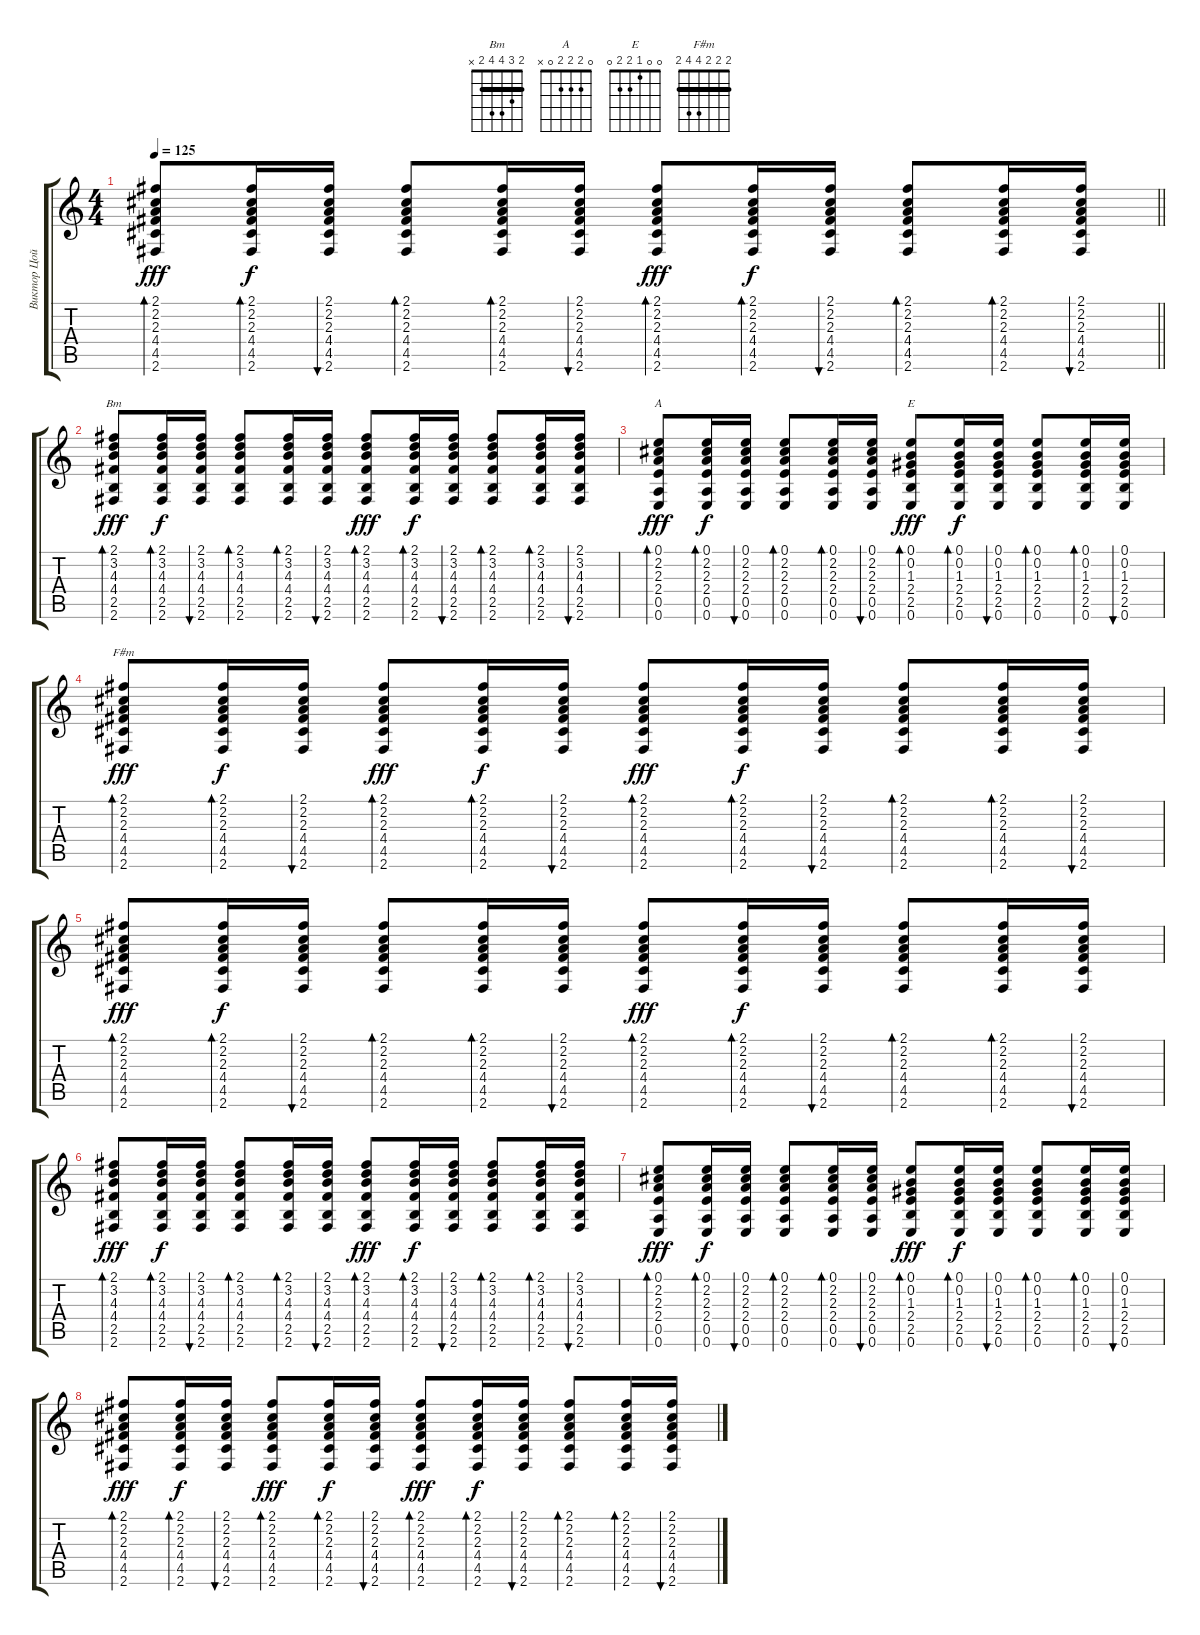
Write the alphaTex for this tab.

\track ("Виктор Цой" "Виктор Цой") {instrument acousticguitarnylon}
\staff {score tabs}
\tuning (E4 B3 G3 D3 A2 E2) {hide}
\chord ("Bm" 2 3 4 4 2 x) {barre 2}
\chord ("A" 0 2 2 2 0 x)
\chord ("E" 0 0 1 2 2 0)
\chord ("F#m" 2 2 2 4 4 2) {barre 2}
\ts (4 4)
\tempo 125
\clef g2
\barLineRight lightlight
\ks c
(2.1 2.2 2.3 4.4 4.5 2.6).8{bd 60 dy fff} (2.1 2.2 2.3 4.4 4.5 2.6).16{bd 60 dy f} (2.1 2.2 2.3 4.4 4.5 2.6).16{bu 60} (2.1 2.2 2.3 4.4 4.5 2.6).8{bd 60} (2.1 2.2 2.3 4.4 4.5 2.6).16{bd 60} (2.1 2.2 2.3 4.4 4.5 2.6).16{bu 60} (2.1 2.2 2.3 4.4 4.5 2.6).8{bd 60 dy fff} (2.1 2.2 2.3 4.4 4.5 2.6).16{bd 60 dy f} (2.1 2.2 2.3 4.4 4.5 2.6).16{bu 60} (2.1 2.2 2.3 4.4 4.5 2.6).8{bd 60} (2.1 2.2 2.3 4.4 4.5 2.6).16{bd 60} (2.1 2.2 2.3 4.4 4.5 2.6).16{bu 60} |
(2.1 3.2 4.3 4.4 2.5 2.6).8{bd 60 ch "Bm" dy fff} (2.1 3.2 4.3 4.4 2.5 2.6).16{bd 60 dy f} (2.1 3.2 4.3 4.4 2.5 2.6).16{bu 60} (2.1 3.2 4.3 4.4 2.5 2.6).8{bd 60} (2.1 3.2 4.3 4.4 2.5 2.6).16{bd 60} (2.1 3.2 4.3 4.4 2.5 2.6).16{bu 60} (2.1 3.2 4.3 4.4 2.5 2.6).8{bd 60 dy fff} (2.1 3.2 4.3 4.4 2.5 2.6).16{bd 60 dy f} (2.1 3.2 4.3 4.4 2.5 2.6).16{bu 60} (2.1 3.2 4.3 4.4 2.5 2.6).8{bd 60} (2.1 3.2 4.3 4.4 2.5 2.6).16{bd 60} (2.1 3.2 4.3 4.4 2.5 2.6).16{bu 60} |
(0.1 2.2 2.3 2.4 0.5 0.6).8{bd 60 ch "A" dy fff} (0.1 2.2 2.3 2.4 0.5 0.6).16{bd 60 dy f} (0.1 2.2 2.3 2.4 0.5 0.6).16{bu 60} (0.1 2.2 2.3 2.4 0.5 0.6).8{bd 60} (0.1 2.2 2.3 2.4 0.5 0.6).16{bd 60} (0.1 2.2 2.3 2.4 0.5 0.6).16{bu 60} (0.1 0.2 1.3 2.4 2.5 0.6).8{bd 60 ch "E" dy fff} (0.1 0.2 1.3 2.4 2.5 0.6).16{bd 60 dy f} (0.1 0.2 1.3 2.4 2.5 0.6).16{bu 60} (0.1 0.2 1.3 2.4 2.5 0.6).8{bd 60} (0.1 0.2 1.3 2.4 2.5 0.6).16{bd 60} (0.1 0.2 1.3 2.4 2.5 0.6).16{bu 60} |
(2.1 2.2 2.3 4.4 4.5 2.6).8{bd 60 ch "F#m" dy fff} (2.1 2.2 2.3 4.4 4.5 2.6).16{bd 60 dy f} (2.1 2.2 2.3 4.4 4.5 2.6).16{bu 60} (2.1 2.2 2.3 4.4 4.5 2.6).8{bd 60 dy fff} (2.1 2.2 2.3 4.4 4.5 2.6).16{bd 60 dy f} (2.1 2.2 2.3 4.4 4.5 2.6).16{bu 60} (2.1 2.2 2.3 4.4 4.5 2.6).8{bd 60 dy fff} (2.1 2.2 2.3 4.4 4.5 2.6).16{bd 60 dy f} (2.1 2.2 2.3 4.4 4.5 2.6).16{bu 60} (2.1 2.2 2.3 4.4 4.5 2.6).8{bd 60} (2.1 2.2 2.3 4.4 4.5 2.6).16{bd 60} (2.1 2.2 2.3 4.4 4.5 2.6).16{bu 60} |
(2.1 2.2 2.3 4.4 4.5 2.6).8{bd 60 dy fff} (2.1 2.2 2.3 4.4 4.5 2.6).16{bd 60 dy f} (2.1 2.2 2.3 4.4 4.5 2.6).16{bu 60} (2.1 2.2 2.3 4.4 4.5 2.6).8{bd 60} (2.1 2.2 2.3 4.4 4.5 2.6).16{bd 60} (2.1 2.2 2.3 4.4 4.5 2.6).16{bu 60} (2.1 2.2 2.3 4.4 4.5 2.6).8{bd 60 dy fff} (2.1 2.2 2.3 4.4 4.5 2.6).16{bd 60 dy f} (2.1 2.2 2.3 4.4 4.5 2.6).16{bu 60} (2.1 2.2 2.3 4.4 4.5 2.6).8{bd 60} (2.1 2.2 2.3 4.4 4.5 2.6).16{bd 60} (2.1 2.2 2.3 4.4 4.5 2.6).16{bu 60} |
(2.1 3.2 4.3 4.4 2.5 2.6).8{bd 60 dy fff} (2.1 3.2 4.3 4.4 2.5 2.6).16{bd 60 dy f} (2.1 3.2 4.3 4.4 2.5 2.6).16{bu 60} (2.1 3.2 4.3 4.4 2.5 2.6).8{bd 60} (2.1 3.2 4.3 4.4 2.5 2.6).16{bd 60} (2.1 3.2 4.3 4.4 2.5 2.6).16{bu 60} (2.1 3.2 4.3 4.4 2.5 2.6).8{bd 60 dy fff} (2.1 3.2 4.3 4.4 2.5 2.6).16{bd 60 dy f} (2.1 3.2 4.3 4.4 2.5 2.6).16{bu 60} (2.1 3.2 4.3 4.4 2.5 2.6).8{bd 60} (2.1 3.2 4.3 4.4 2.5 2.6).16{bd 60} (2.1 3.2 4.3 4.4 2.5 2.6).16{bu 60} |
(0.1 2.2 2.3 2.4 0.5 0.6).8{bd 60 dy fff} (0.1 2.2 2.3 2.4 0.5 0.6).16{bd 60 dy f} (0.1 2.2 2.3 2.4 0.5 0.6).16{bu 60} (0.1 2.2 2.3 2.4 0.5 0.6).8{bd 60} (0.1 2.2 2.3 2.4 0.5 0.6).16{bd 60} (0.1 2.2 2.3 2.4 0.5 0.6).16{bu 60} (0.1 0.2 1.3 2.4 2.5 0.6).8{bd 60 dy fff} (0.1 0.2 1.3 2.4 2.5 0.6).16{bd 60 dy f} (0.1 0.2 1.3 2.4 2.5 0.6).16{bu 60} (0.1 0.2 1.3 2.4 2.5 0.6).8{bd 60} (0.1 0.2 1.3 2.4 2.5 0.6).16{bd 60} (0.1 0.2 1.3 2.4 2.5 0.6).16{bu 60} |
(2.1 2.2 2.3 4.4 4.5 2.6).8{bd 60 dy fff} (2.1 2.2 2.3 4.4 4.5 2.6).16{bd 60 dy f} (2.1 2.2 2.3 4.4 4.5 2.6).16{bu 60} (2.1 2.2 2.3 4.4 4.5 2.6).8{bd 60 dy fff} (2.1 2.2 2.3 4.4 4.5 2.6).16{bd 60 dy f} (2.1 2.2 2.3 4.4 4.5 2.6).16{bu 60} (2.1 2.2 2.3 4.4 4.5 2.6).8{bd 60 dy fff} (2.1 2.2 2.3 4.4 4.5 2.6).16{bd 60 dy f} (2.1 2.2 2.3 4.4 4.5 2.6).16{bu 60} (2.1 2.2 2.3 4.4 4.5 2.6).8{bd 60} (2.1 2.2 2.3 4.4 4.5 2.6).16{bd 60} (2.1 2.2 2.3 4.4 4.5 2.6).16{bu 60}
